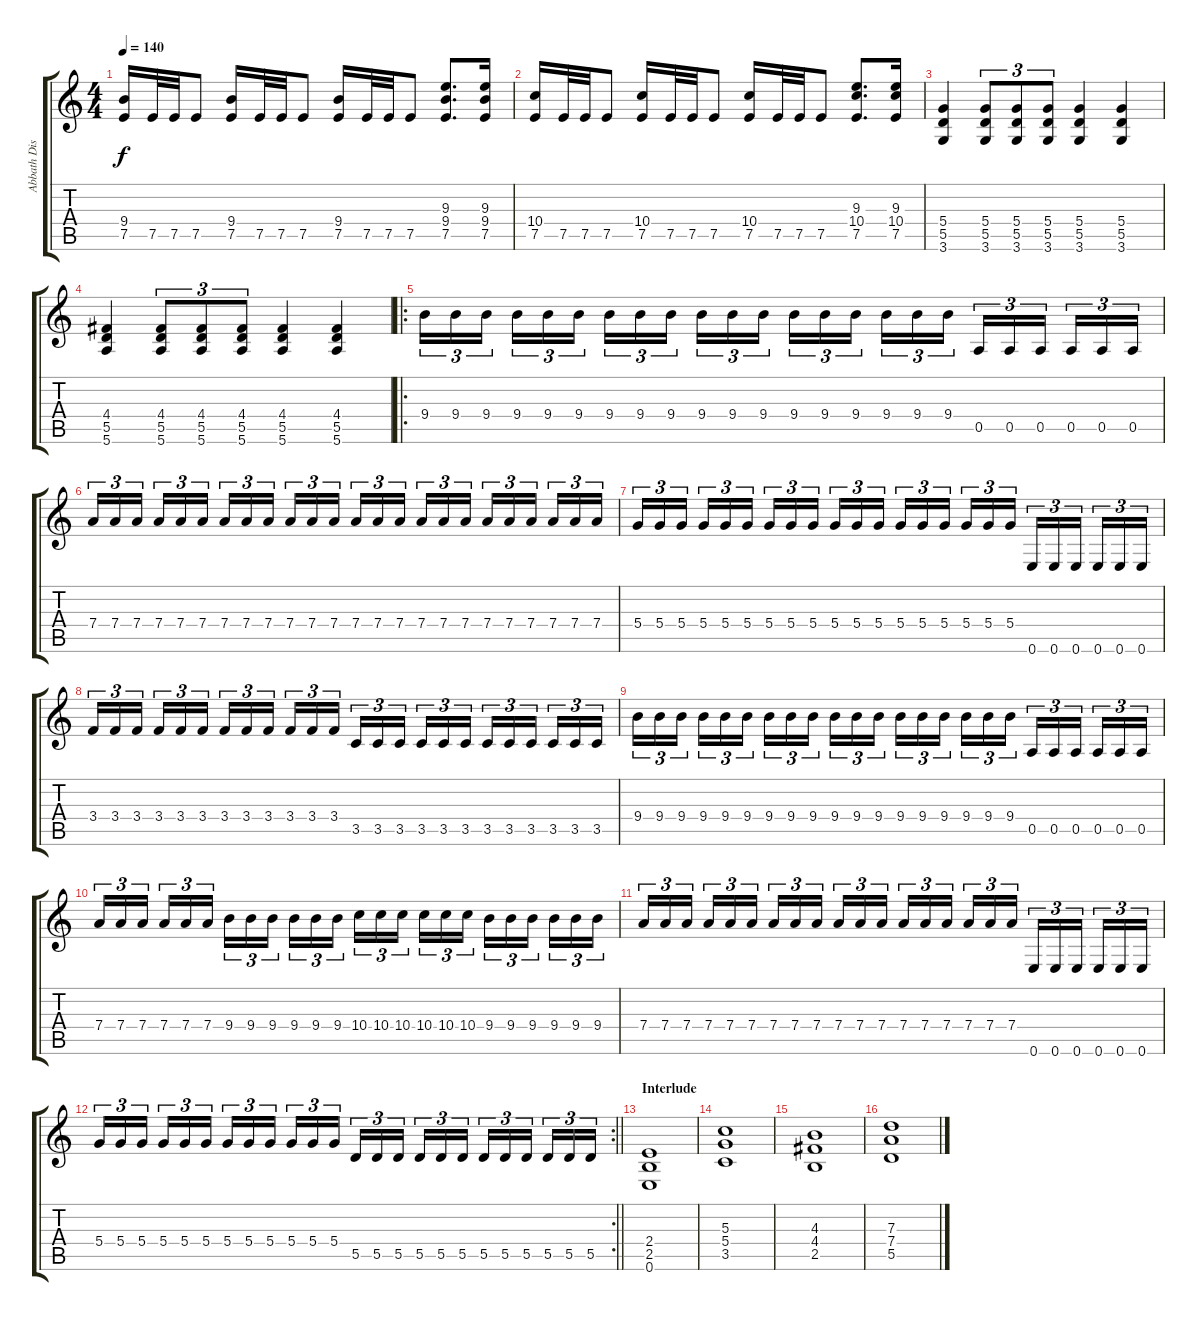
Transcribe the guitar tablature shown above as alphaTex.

\track ("Abbath Distortion Guitar" "Abbath Dis") {instrument distortionguitar}
\staff {score tabs}
\tuning (E4 B3 G3 D3 A2 E2) {hide}
\ts (4 4)
\tempo 140
\clef g2
\ks c
(9.4 7.5).16{dy f} 7.5.32 7.5.32 7.5.8 (9.4 7.5).16 7.5.32 7.5.32 7.5.8 (9.4 7.5).16 7.5.32 7.5.32 7.5.8 (9.3 9.4 7.5).8{d} (9.3 9.4 7.5).16 |
(10.4 7.5).16 7.5.32 7.5.32 7.5.8 (10.4 7.5).16 7.5.32 7.5.32 7.5.8 (10.4 7.5).16 7.5.32 7.5.32 7.5.8 (9.3 10.4 7.5).8{d} (9.3 10.4 7.5).16 |
(5.4 5.5 3.6).4 (5.4 5.5 3.6).8{tu (3 2)} (5.4 5.5 3.6).8{tu (3 2)} (5.4 5.5 3.6).8{tu (3 2)} (5.4 5.5 3.6).4 (5.4 5.5 3.6).4 |
(4.4 5.5 5.6).4 (4.4 5.5 5.6).8{tu (3 2)} (4.4 5.5 5.6).8{tu (3 2)} (4.4 5.5 5.6).8{tu (3 2)} (4.4 5.5 5.6).4 (4.4 5.5 5.6).4 |
\ro
9.4.16{tu (3 2)} 9.4.16{tu (3 2)} 9.4.16{tu (3 2) beam splitsecondary} 9.4.16{tu (3 2)} 9.4.16{tu (3 2)} 9.4.16{tu (3 2)} 9.4.16{tu (3 2)} 9.4.16{tu (3 2)} 9.4.16{tu (3 2) beam splitsecondary} 9.4.16{tu (3 2)} 9.4.16{tu (3 2)} 9.4.16{tu (3 2)} 9.4.16{tu (3 2)} 9.4.16{tu (3 2)} 9.4.16{tu (3 2) beam splitsecondary} 9.4.16{tu (3 2)} 9.4.16{tu (3 2)} 9.4.16{tu (3 2)} 0.5.16{tu (3 2)} 0.5.16{tu (3 2)} 0.5.16{tu (3 2) beam splitsecondary} 0.5.16{tu (3 2)} 0.5.16{tu (3 2)} 0.5.16{tu (3 2)} |
7.4.16{tu (3 2)} 7.4.16{tu (3 2)} 7.4.16{tu (3 2) beam splitsecondary} 7.4.16{tu (3 2)} 7.4.16{tu (3 2)} 7.4.16{tu (3 2)} 7.4.16{tu (3 2)} 7.4.16{tu (3 2)} 7.4.16{tu (3 2) beam splitsecondary} 7.4.16{tu (3 2)} 7.4.16{tu (3 2)} 7.4.16{tu (3 2)} 7.4.16{tu (3 2)} 7.4.16{tu (3 2)} 7.4.16{tu (3 2) beam splitsecondary} 7.4.16{tu (3 2)} 7.4.16{tu (3 2)} 7.4.16{tu (3 2)} 7.4.16{tu (3 2)} 7.4.16{tu (3 2)} 7.4.16{tu (3 2) beam splitsecondary} 7.4.16{tu (3 2)} 7.4.16{tu (3 2)} 7.4.16{tu (3 2)} |
5.4.16{tu (3 2)} 5.4.16{tu (3 2)} 5.4.16{tu (3 2) beam splitsecondary} 5.4.16{tu (3 2)} 5.4.16{tu (3 2)} 5.4.16{tu (3 2)} 5.4.16{tu (3 2)} 5.4.16{tu (3 2)} 5.4.16{tu (3 2) beam splitsecondary} 5.4.16{tu (3 2)} 5.4.16{tu (3 2)} 5.4.16{tu (3 2)} 5.4.16{tu (3 2)} 5.4.16{tu (3 2)} 5.4.16{tu (3 2) beam splitsecondary} 5.4.16{tu (3 2)} 5.4.16{tu (3 2)} 5.4.16{tu (3 2)} 0.6.16{tu (3 2)} 0.6.16{tu (3 2)} 0.6.16{tu (3 2) beam splitsecondary} 0.6.16{tu (3 2)} 0.6.16{tu (3 2)} 0.6.16{tu (3 2)} |
3.4.16{tu (3 2)} 3.4.16{tu (3 2)} 3.4.16{tu (3 2) beam splitsecondary} 3.4.16{tu (3 2)} 3.4.16{tu (3 2)} 3.4.16{tu (3 2)} 3.4.16{tu (3 2)} 3.4.16{tu (3 2)} 3.4.16{tu (3 2) beam splitsecondary} 3.4.16{tu (3 2)} 3.4.16{tu (3 2)} 3.4.16{tu (3 2)} 3.5.16{tu (3 2)} 3.5.16{tu (3 2)} 3.5.16{tu (3 2) beam splitsecondary} 3.5.16{tu (3 2)} 3.5.16{tu (3 2)} 3.5.16{tu (3 2)} 3.5.16{tu (3 2)} 3.5.16{tu (3 2)} 3.5.16{tu (3 2) beam splitsecondary} 3.5.16{tu (3 2)} 3.5.16{tu (3 2)} 3.5.16{tu (3 2)} |
9.4.16{tu (3 2)} 9.4.16{tu (3 2)} 9.4.16{tu (3 2) beam splitsecondary} 9.4.16{tu (3 2)} 9.4.16{tu (3 2)} 9.4.16{tu (3 2)} 9.4.16{tu (3 2)} 9.4.16{tu (3 2)} 9.4.16{tu (3 2) beam splitsecondary} 9.4.16{tu (3 2)} 9.4.16{tu (3 2)} 9.4.16{tu (3 2)} 9.4.16{tu (3 2)} 9.4.16{tu (3 2)} 9.4.16{tu (3 2) beam splitsecondary} 9.4.16{tu (3 2)} 9.4.16{tu (3 2)} 9.4.16{tu (3 2)} 0.5.16{tu (3 2)} 0.5.16{tu (3 2)} 0.5.16{tu (3 2) beam splitsecondary} 0.5.16{tu (3 2)} 0.5.16{tu (3 2)} 0.5.16{tu (3 2)} |
7.4.16{tu (3 2)} 7.4.16{tu (3 2)} 7.4.16{tu (3 2) beam splitsecondary} 7.4.16{tu (3 2)} 7.4.16{tu (3 2)} 7.4.16{tu (3 2)} 9.4.16{tu (3 2)} 9.4.16{tu (3 2)} 9.4.16{tu (3 2) beam splitsecondary} 9.4.16{tu (3 2)} 9.4.16{tu (3 2)} 9.4.16{tu (3 2)} 10.4.16{tu (3 2)} 10.4.16{tu (3 2)} 10.4.16{tu (3 2) beam splitsecondary} 10.4.16{tu (3 2)} 10.4.16{tu (3 2)} 10.4.16{tu (3 2)} 9.4.16{tu (3 2)} 9.4.16{tu (3 2)} 9.4.16{tu (3 2) beam splitsecondary} 9.4.16{tu (3 2)} 9.4.16{tu (3 2)} 9.4.16{tu (3 2)} |
7.4.16{tu (3 2)} 7.4.16{tu (3 2)} 7.4.16{tu (3 2) beam splitsecondary} 7.4.16{tu (3 2)} 7.4.16{tu (3 2)} 7.4.16{tu (3 2)} 7.4.16{tu (3 2)} 7.4.16{tu (3 2)} 7.4.16{tu (3 2) beam splitsecondary} 7.4.16{tu (3 2)} 7.4.16{tu (3 2)} 7.4.16{tu (3 2)} 7.4.16{tu (3 2)} 7.4.16{tu (3 2)} 7.4.16{tu (3 2) beam splitsecondary} 7.4.16{tu (3 2)} 7.4.16{tu (3 2)} 7.4.16{tu (3 2)} 0.6.16{tu (3 2)} 0.6.16{tu (3 2)} 0.6.16{tu (3 2) beam splitsecondary} 0.6.16{tu (3 2)} 0.6.16{tu (3 2)} 0.6.16{tu (3 2)} |
\rc 2
\barLineRight lightlight
5.4.16{tu (3 2)} 5.4.16{tu (3 2)} 5.4.16{tu (3 2) beam splitsecondary} 5.4.16{tu (3 2)} 5.4.16{tu (3 2)} 5.4.16{tu (3 2)} 5.4.16{tu (3 2)} 5.4.16{tu (3 2)} 5.4.16{tu (3 2) beam splitsecondary} 5.4.16{tu (3 2)} 5.4.16{tu (3 2)} 5.4.16{tu (3 2)} 5.5.16{tu (3 2)} 5.5.16{tu (3 2)} 5.5.16{tu (3 2) beam splitsecondary} 5.5.16{tu (3 2)} 5.5.16{tu (3 2)} 5.5.16{tu (3 2)} 5.5.16{tu (3 2)} 5.5.16{tu (3 2)} 5.5.16{tu (3 2) beam splitsecondary} 5.5.16{tu (3 2)} 5.5.16{tu (3 2)} 5.5.16{tu (3 2)} |
\section ("" "Interlude")
(2.4 2.5 0.6).1 |
(5.3 5.4 3.5).1 |
(4.3 4.4 2.5).1 |
(7.3 7.4 5.5).1
